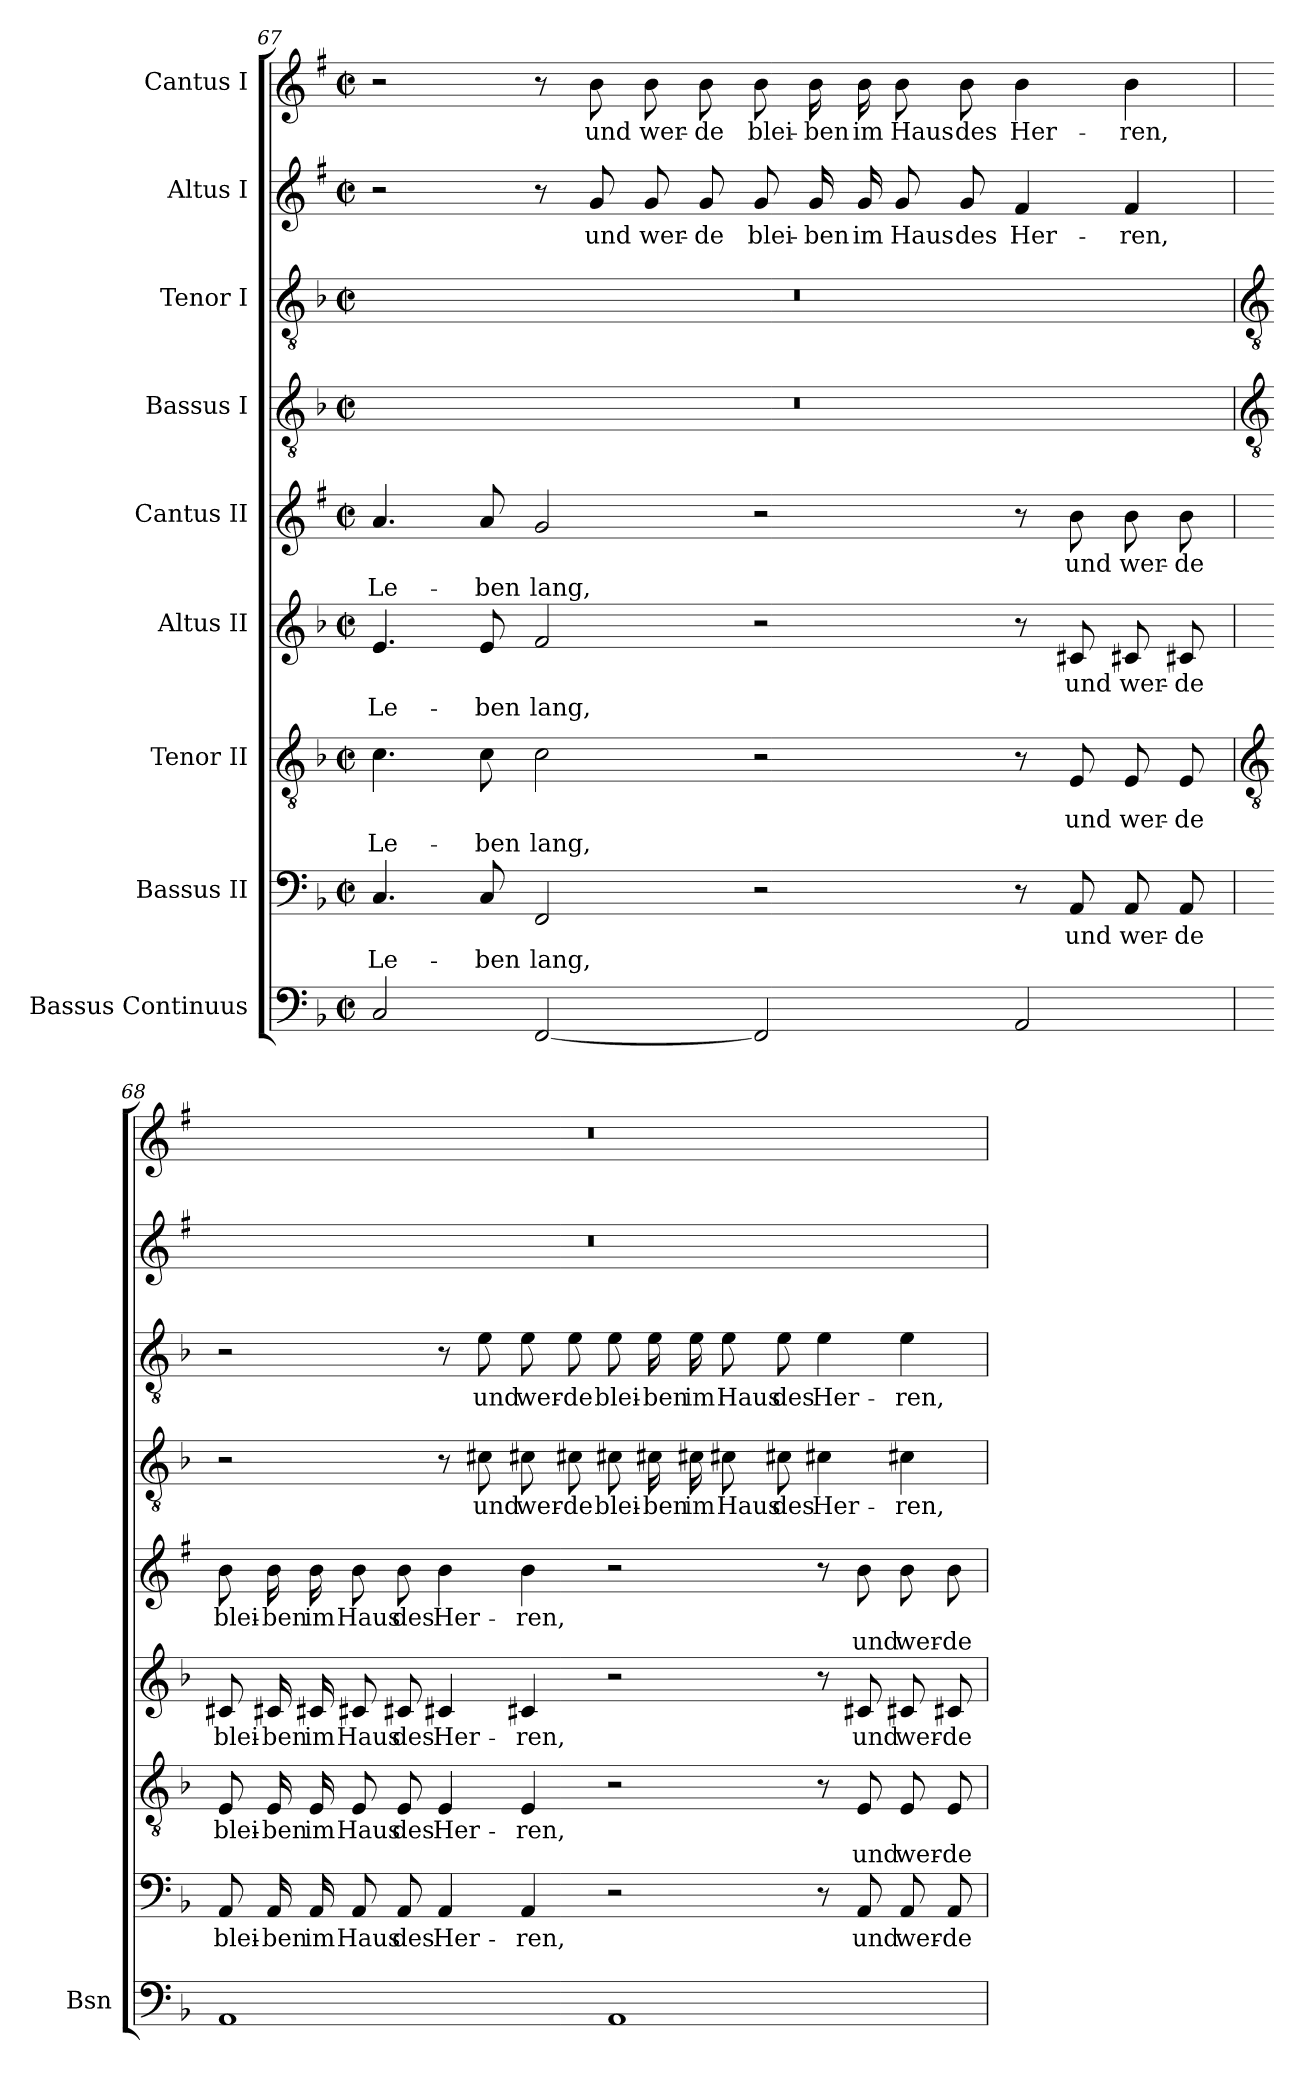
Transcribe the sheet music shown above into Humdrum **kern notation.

**kern	**kern	**text	**text	**kern	**text	**text	**kern	**text	**text	**kern	**text	**text	**kern	**text	**kern	**text	**kern	**text	**kern	**text
*part9	*part8	*part8	*part8	*part7	*part7	*part7	*part6	*part6	*part6	*part5	*part5	*part5	*part4	*part4	*part3	*part3	*part2	*part2	*part1	*part1
*staff9	*staff8	*staff8	*staff8	*staff7	*staff7	*staff7	*staff6	*staff6	*staff6	*staff5	*staff5	*staff5	*staff4	*staff4	*staff3	*staff3	*staff2	*staff2	*staff1	*staff1
*I"Bassus Continuus	*I"Bassus II	*	*	*I"Tenor II	*	*	*I"Altus II	*	*	*I"Cantus II	*	*	*I"Bassus I	*	*I"Tenor I	*	*I"Altus I	*	*I"Cantus I	*
*I'Bsn	*	*	*	*	*	*	*	*	*	*	*	*	*	*	*	*	*	*	*	*
*clefF4	*clefF4	*	*	*clefGv2	*	*	*clefG2	*	*	*clefG2	*	*	*clefGv2	*	*clefGv2	*	*clefG2	*	*clefG2	*
*	*	*	*	*	*	*	*	*	*	*ITrd1c2	*	*	*	*	*	*	*ITrd1c2	*	*ITrd1c2	*
*k[b-]	*k[b-]	*	*	*k[b-]	*	*	*k[b-]	*	*	*k[b-]	*	*	*k[b-]	*	*k[b-]	*	*k[b-]	*	*k[b-]	*
*F:	*F:	*	*	*F:	*	*	*F:	*	*	*F:	*	*	*F:	*	*F:	*	*F:	*	*F:	*
*M4/2	*M4/2	*	*	*M4/2	*	*	*M4/2	*	*	*M4/2	*	*	*M4/2	*	*M4/2	*	*M4/2	*	*M4/2	*
*met(c|)	*met(c|)	*	*	*met(c|)	*	*	*met(c|)	*	*	*met(c|)	*	*	*met(c|)	*	*met(c|)	*	*met(c|)	*	*met(c|)	*
=67	=67	=67	=67	=67	=67	=67	=67	=67	=67	=67	=67	=67	=67	=67	=67	=67	=67	=67	=67	=67
!	!	!	!LO:LY:b	!	!	!LO:LY:b	!	!	!LO:LY:b	!	!	!LO:LY:b	!	!	!	!	!	!	!	!
2C	4.C	.	Le-	4.c	.	Le-	4.e	.	Le-	4.g	.	Le-	0r	.	0r	.	2r	.	2r	.
!	!	!	!LO:LY:b	!	!	!LO:LY:b	!	!	!LO:LY:b	!	!	!LO:LY:b	!	!	!	!	!	!	!	!
.	8C	.	-ben	8c	.	-ben	8e	.	-ben	8g	.	-ben	.	.	.	.	.	.	.	.
!	!	!	!LO:LY:b	!	!	!LO:LY:b	!	!	!LO:LY:b	!	!	!LO:LY:b	!	!	!	!	!	!	!	!
[2FF	2FF	.	lang,	2c	.	lang,	2f	.	lang,	2f	.	lang,	.	.	.	.	8r	.	8r	.
!	!	!	!	!	!	!	!	!	!	!	!	!	!	!	!	!	!	!LO:LY:b	!	!LO:LY:b
.	.	.	.	.	.	.	.	.	.	.	.	.	.	.	.	.	8f	und	8a	und
!	!	!	!	!	!	!	!	!	!	!	!	!	!	!	!	!	!	!LO:LY:b	!	!LO:LY:b
.	.	.	.	.	.	.	.	.	.	.	.	.	.	.	.	.	8f	wer-	8a	wer-
!	!	!	!	!	!	!	!	!	!	!	!	!	!	!	!	!	!	!LO:LY:b	!	!LO:LY:b
.	.	.	.	.	.	.	.	.	.	.	.	.	.	.	.	.	8f	-de	8a	-de
!	!	!	!	!	!	!	!	!	!	!	!	!	!	!	!	!	!	!LO:LY:b	!	!LO:LY:b
2FF]	2r	.	.	2r	.	.	2r	.	.	2r	.	.	.	.	.	.	8f	blei-	8a	blei-
!	!	!	!	!	!	!	!	!	!	!	!	!	!	!	!	!	!	!LO:LY:b	!	!LO:LY:b
.	.	.	.	.	.	.	.	.	.	.	.	.	.	.	.	.	16f	-ben	16a	-ben
!	!	!	!	!	!	!	!	!	!	!	!	!	!	!	!	!	!	!LO:LY:b	!	!LO:LY:b
.	.	.	.	.	.	.	.	.	.	.	.	.	.	.	.	.	16f	im	16a	im
!	!	!	!	!	!	!	!	!	!	!	!	!	!	!	!	!	!	!LO:LY:b	!	!LO:LY:b
.	.	.	.	.	.	.	.	.	.	.	.	.	.	.	.	.	8f	Haus	8a	Haus
!	!	!	!	!	!	!	!	!	!	!	!	!	!	!	!	!	!	!LO:LY:b	!	!LO:LY:b
.	.	.	.	.	.	.	.	.	.	.	.	.	.	.	.	.	8f	des	8a	des
!	!	!	!	!	!	!	!	!	!	!	!	!	!	!	!	!	!	!LO:LY:b	!	!LO:LY:b
2AA	8r	.	.	8r	.	.	8r	.	.	8r	.	.	.	.	.	.	4e	Her-	4a	Her-
!	!	!LO:LY:b	!	!	!LO:LY:b	!	!	!LO:LY:b	!	!	!LO:LY:b	!	!	!	!	!	!	!	!	!
.	8AA	und	.	8E	und	.	8c#X	und	.	8a	und	.	.	.	.	.	.	.	.	.
!	!	!LO:LY:b	!	!	!LO:LY:b	!	!	!LO:LY:b	!	!	!LO:LY:b	!	!	!	!	!	!	!LO:LY:b	!	!LO:LY:b
.	8AA	wer-	.	8E	wer-	.	8c#X	wer-	.	8a	wer-	.	.	.	.	.	4e	-ren,	4a	-ren,
!	!	!LO:LY:b	!	!	!LO:LY:b	!	!	!LO:LY:b	!	!	!LO:LY:b	!	!	!	!	!	!	!	!	!
.	8AA	-de	.	8E	-de	.	8c#X	-de	.	8a	-de	.	.	.	.	.	.	.	.	.
!!LO:LB:g=z
=68	=68	=68	=68	=68	=68	=68	=68	=68	=68	=68	=68	=68	=68	=68	=68	=68	=68	=68	=68	=68
*	*	*	*	*clefGv2	*	*	*	*	*	*	*	*	*clefGv2	*	*clefGv2	*	*	*	*	*
!	!	!LO:LY:b	!	!	!LO:LY:b	!	!	!LO:LY:b	!	!	!LO:LY:b	!	!	!	!	!	!	!	!	!
1AA	8AA	blei-	.	8E	blei-	.	8c#X	blei-	.	8a	blei-	.	2r	.	2r	.	0r	.	0r	.
!	!	!LO:LY:b	!	!	!LO:LY:b	!	!	!LO:LY:b	!	!	!LO:LY:b	!	!	!	!	!	!	!	!	!
.	16AA	-ben	.	16E	-ben	.	16c#X	-ben	.	16a	-ben	.	.	.	.	.	.	.	.	.
!	!	!LO:LY:b	!	!	!LO:LY:b	!	!	!LO:LY:b	!	!	!LO:LY:b	!	!	!	!	!	!	!	!	!
.	16AA	im	.	16E	im	.	16c#X	im	.	16a	im	.	.	.	.	.	.	.	.	.
!	!	!LO:LY:b	!	!	!LO:LY:b	!	!	!LO:LY:b	!	!	!LO:LY:b	!	!	!	!	!	!	!	!	!
.	8AA	Haus	.	8E	Haus	.	8c#X	Haus	.	8a	Haus	.	.	.	.	.	.	.	.	.
!	!	!LO:LY:b	!	!	!LO:LY:b	!	!	!LO:LY:b	!	!	!LO:LY:b	!	!	!	!	!	!	!	!	!
.	8AA	des	.	8E	des	.	8c#X	des	.	8a	des	.	.	.	.	.	.	.	.	.
!	!	!LO:LY:b	!	!	!LO:LY:b	!	!	!LO:LY:b	!	!	!LO:LY:b	!	!	!	!	!	!	!	!	!
.	4AA	Her-	.	4E	Her-	.	4c#X	Her-	.	4a	Her-	.	8r	.	8r	.	.	.	.	.
!	!	!	!	!	!	!	!	!	!	!	!	!	!	!LO:LY:b	!	!LO:LY:b	!	!	!	!
.	.	.	.	.	.	.	.	.	.	.	.	.	8c#X	und	8e	und	.	.	.	.
!	!	!LO:LY:b	!	!	!LO:LY:b	!	!	!LO:LY:b	!	!	!LO:LY:b	!	!	!LO:LY:b	!	!LO:LY:b	!	!	!	!
.	4AA	-ren,	.	4E	-ren,	.	4c#X	-ren,	.	4a	-ren,	.	8c#X	wer-	8e	wer-	.	.	.	.
!	!	!	!	!	!	!	!	!	!	!	!	!	!	!LO:LY:b	!	!LO:LY:b	!	!	!	!
.	.	.	.	.	.	.	.	.	.	.	.	.	8c#X	-de	8e	-de	.	.	.	.
!	!	!	!	!	!	!	!	!	!	!	!	!	!	!LO:LY:b	!	!LO:LY:b	!	!	!	!
1AA	2r	.	.	2r	.	.	2r	.	.	2r	.	.	8c#X	blei-	8e	blei-	.	.	.	.
!	!	!	!	!	!	!	!	!	!	!	!	!	!	!LO:LY:b	!	!LO:LY:b	!	!	!	!
.	.	.	.	.	.	.	.	.	.	.	.	.	16c#X	-ben	16e	-ben	.	.	.	.
!	!	!	!	!	!	!	!	!	!	!	!	!	!	!LO:LY:b	!	!LO:LY:b	!	!	!	!
.	.	.	.	.	.	.	.	.	.	.	.	.	16c#X	im	16e	im	.	.	.	.
!	!	!	!	!	!	!	!	!	!	!	!	!	!	!LO:LY:b	!	!LO:LY:b	!	!	!	!
.	.	.	.	.	.	.	.	.	.	.	.	.	8c#X	Haus	8e	Haus	.	.	.	.
!	!	!	!	!	!	!	!	!	!	!	!	!	!	!LO:LY:b	!	!LO:LY:b	!	!	!	!
.	.	.	.	.	.	.	.	.	.	.	.	.	8c#X	des	8e	des	.	.	.	.
!	!	!	!	!	!	!	!	!	!	!	!	!	!	!LO:LY:b	!	!LO:LY:b	!	!	!	!
.	8r	.	.	8r	.	.	8r	.	.	8r	.	.	4c#X	Her-	4e	Her-	.	.	.	.
!	!	!LO:LY:b	!	!	!	!LO:LY:b	!	!LO:LY:b	!	!	!	!LO:LY:b	!	!	!	!	!	!	!	!
.	8AA	und	.	8E	.	und	8c#X	und	.	8a	.	und	.	.	.	.	.	.	.	.
!	!	!LO:LY:b	!	!	!	!LO:LY:b	!	!LO:LY:b	!	!	!	!LO:LY:b	!	!LO:LY:b	!	!LO:LY:b	!	!	!	!
.	8AA	wer-	.	8E	.	wer-	8c#X	wer-	.	8a	.	wer-	4c#X	-ren,	4e	-ren,	.	.	.	.
!	!	!LO:LY:b	!	!	!	!LO:LY:b	!	!LO:LY:b	!	!	!	!LO:LY:b	!	!	!	!	!	!	!	!
.	8AA	-de	.	8E	.	-de	8c#X	-de	.	8a	.	-de	.	.	.	.	.	.	.	.
=	=	=	=	=	=	=	=	=	=	=	=	=	=	=	=	=	=	=	=	=
*-	*-	*-	*-	*-	*-	*-	*-	*-	*-	*-	*-	*-	*-	*-	*-	*-	*-	*-	*-	*-
